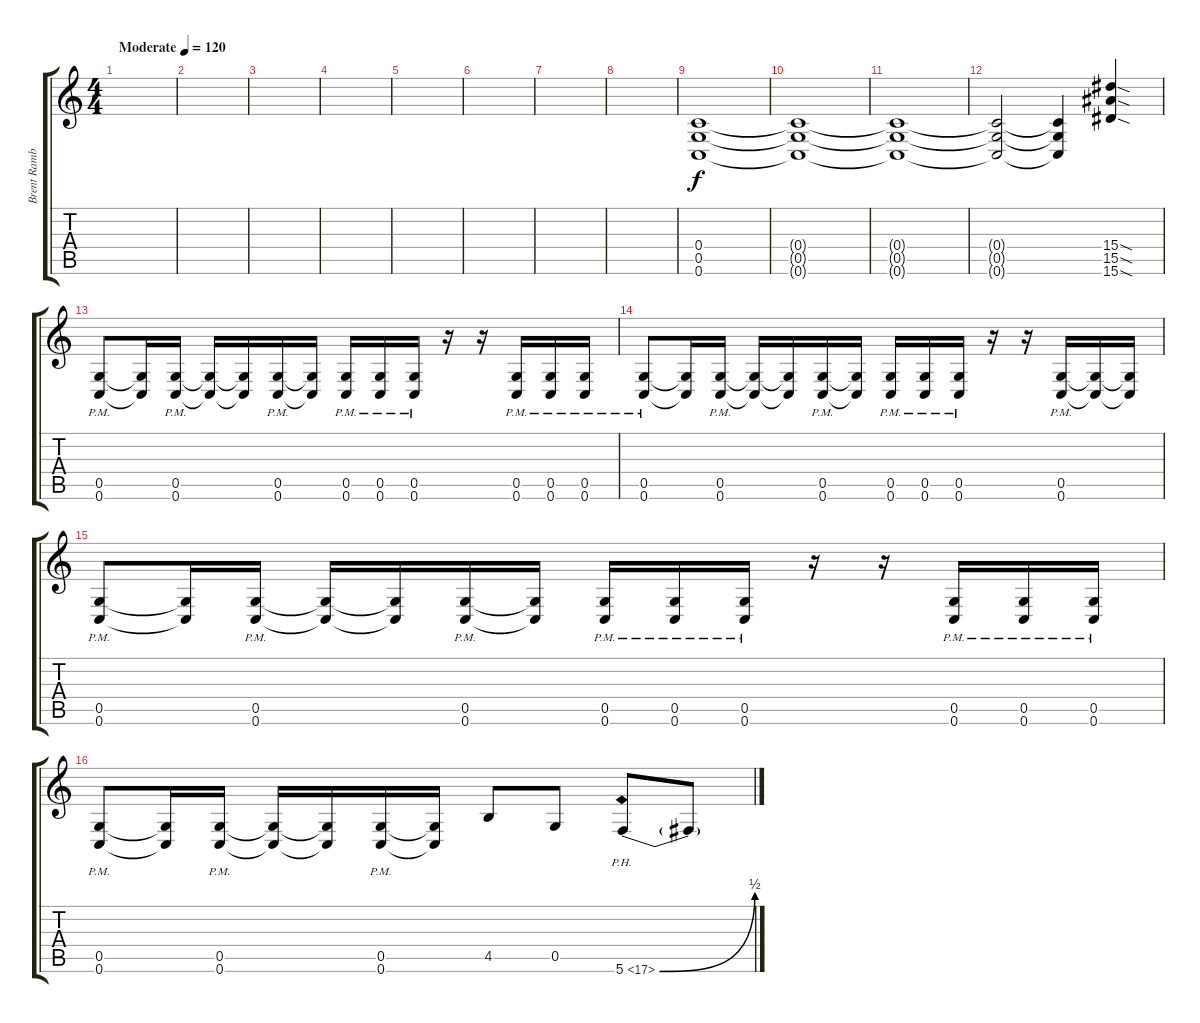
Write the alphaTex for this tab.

\track ("Brent Rambler" "Brent Ramb") {instrument distortionguitar}
\staff {score tabs}
\tuning (D4 A3 F3 C3 G2 C2) {hide}
\ts (4 4)
\tempo (120 "Moderate")
\clef g2
\ks c
|
|
|
|
|
|
|
|
(0.4 0.5 0.6).1 |
(0.4{t} 0.5{t} 0.6{t}).1 |
(0.4{t} 0.5{t} 0.6{t}).1 |
(0.4{t} 0.5{t} 0.6{t}).2 (0.4{t} 0.5{t} 0.6{t}).4 (15.4{sod} 15.5{sod} 15.6{sod}).4 |
(0.5{pm} 0.6{pm}).8 (0.5{t} 0.6{t}).16 (0.5{pm} 0.6{pm}).16 (0.5{t} 0.6{t}).16 (0.5{t} 0.6{t}).16 (0.5{pm} 0.6{pm}).16 (0.5{t} 0.6{t}).16 (0.5{pm} 0.6{pm}).16 (0.5{pm} 0.6{pm}).16 (0.5{pm} 0.6{pm}).16 r.16 r.16 (0.5{pm} 0.6{pm}).16 (0.5{pm} 0.6{pm}).16 (0.5{pm} 0.6{pm}).16 |
(0.5{pm} 0.6{pm}).8 (0.5{t} 0.6{t}).16 (0.5{pm} 0.6{pm}).16 (0.5{t} 0.6{t}).16 (0.5{t} 0.6{t}).16 (0.5{pm} 0.6{pm}).16 (0.5{t} 0.6{t}).16 (0.5{pm} 0.6{pm}).16 (0.5{pm} 0.6{pm}).16 (0.5{pm} 0.6{pm}).16 r.16 r.16 (0.5{pm} 0.6{pm}).16 (0.5{t} 0.6{t}).16 (0.5{t} 0.6{t}).16 |
(0.5{pm} 0.6{pm}).8 (0.5{t} 0.6{t}).16 (0.5{pm} 0.6{pm}).16 (0.5{t} 0.6{t}).16 (0.5{t} 0.6{t}).16 (0.5{pm} 0.6{pm}).16 (0.5{t} 0.6{t}).16 (0.5{pm} 0.6{pm}).16 (0.5{pm} 0.6{pm}).16 (0.5{pm} 0.6{pm}).16 r.16 r.16 (0.5{pm} 0.6{pm}).16 (0.5{pm} 0.6{pm}).16 (0.5{pm} 0.6{pm}).16 |
(0.5{pm} 0.6{pm}).8 (0.5{t} 0.6{t}).16 (0.5{pm} 0.6{pm}).16 (0.5{t} 0.6{t}).16 (0.5{t} 0.6{t}).16 (0.5{pm} 0.6{pm}).16 (0.5{t} 0.6{t}).16 4.5.8 0.5.8 5.6{be (bend 0 0 60 2) ph 12}.8 5.6{t}.8
